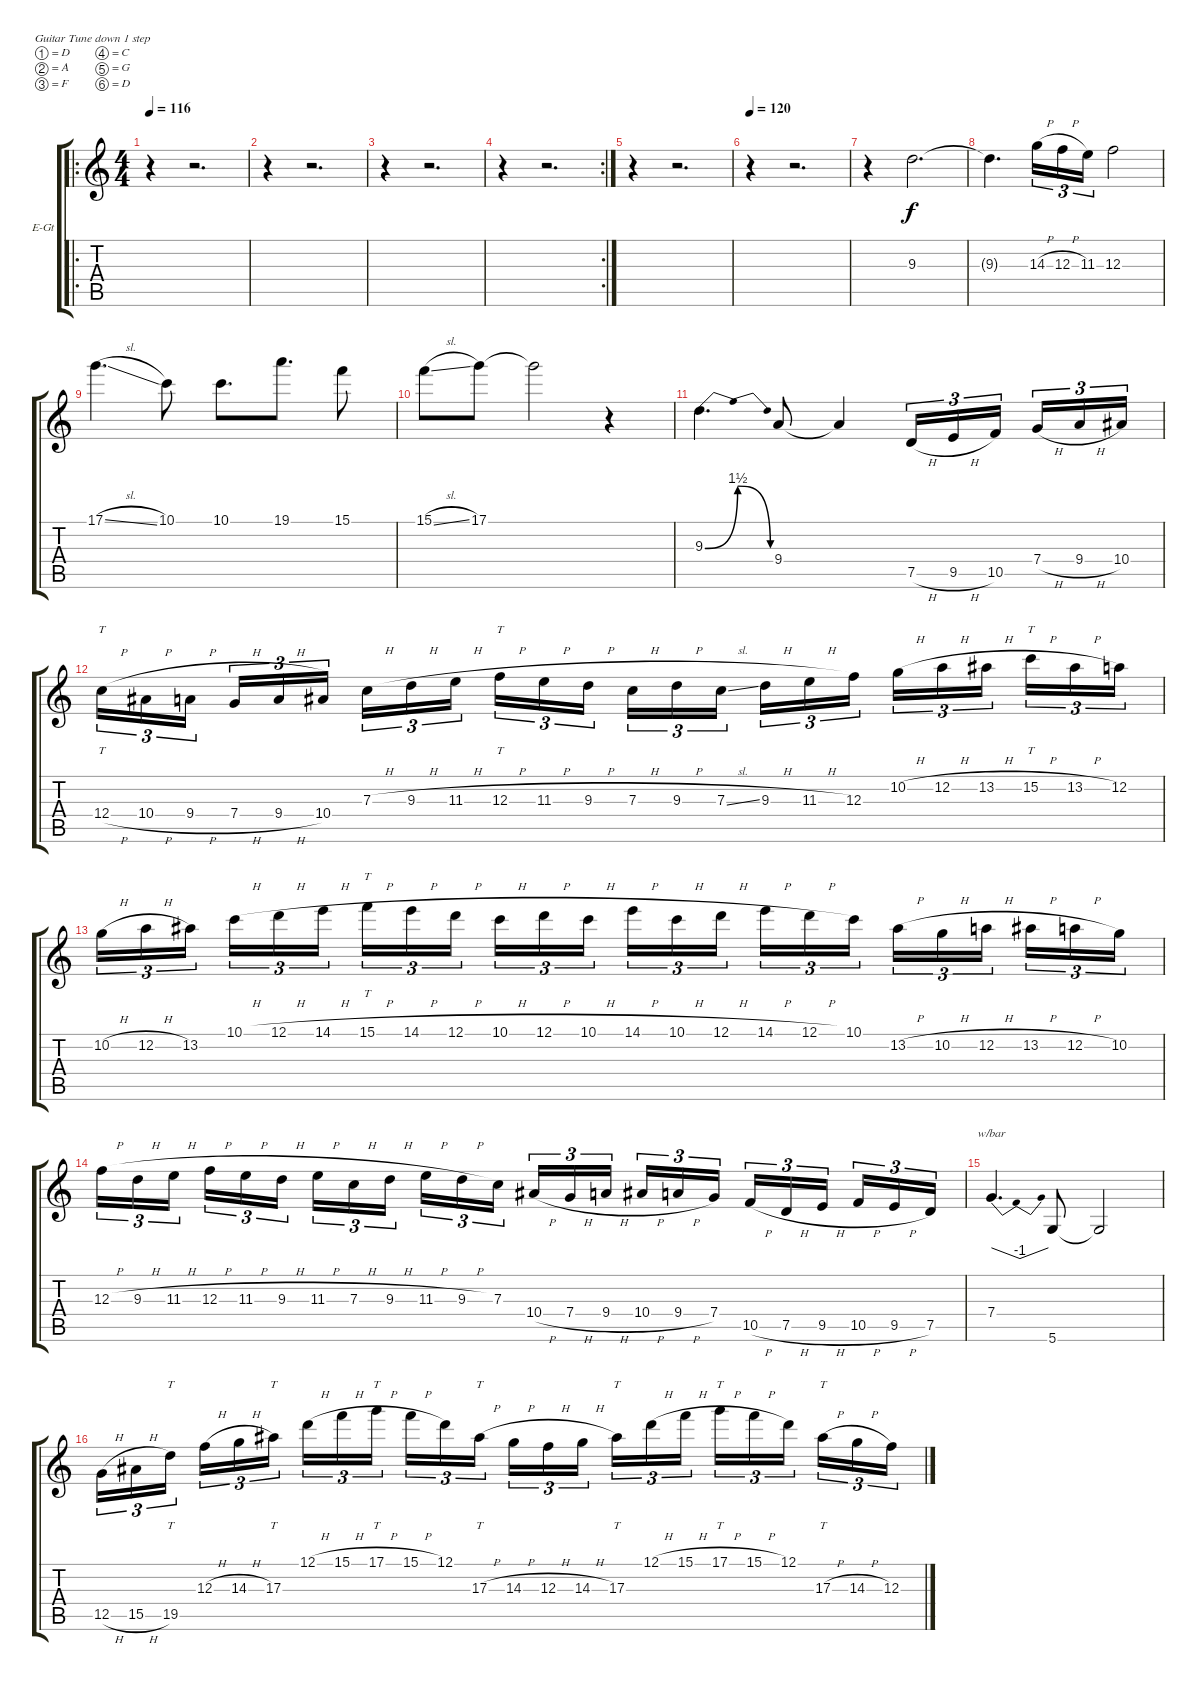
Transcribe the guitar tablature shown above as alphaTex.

\bracketExtendMode groupsimilarinstruments
\firstSystemTrackNameOrientation horizontal
\otherSystemsTrackNameOrientation horizontal
\track ("Solo 1" "E-Gt") {instrument distortionguitar}
\staff {score tabs}
\tuning (D4 A3 F3 C3 G2 D2)
\ro
\ts (4 4)
\tempo 116
\clef g2
\ks c
r.4{dy f} r.2{d} |
r.4 r.2{d} |
r.4 r.2{d} |
\rc 2
r.4 r.2{d} |
r.4 r.2{d} |
\tempo 120
r.4 r.2{d} |
r.4 9.3.2{d} |
9.3{t}.4{d} 14.3{h}.16{tu (3 2)} 12.3{h}.16{tu (3 2)} 11.3.16{tu (3 2)} 12.3.2 |
17.1{sl}.4{d} 10.1.8 10.1.8{d} 19.1.8{d} 15.1.8 |
15.1{sl}.8 17.1.8 17.1{t}.2 r.4 |
9.3{be (bendrelease 0 0 30 6 30 6 60 0)}.4{d} 9.4.8 9.4{t}.4 7.5{h}.16{tu (3 2)} 9.5{h}.16{tu (3 2)} 10.5.16{tu (3 2)} 7.4{h}.16{tu (3 2)} 9.4{h}.16{tu (3 2)} 10.4.16{tu (3 2)} |
12.4{h}.16{tt tu (3 2)} 10.4{h}.16{tu (3 2)} 9.4{h}.16{tu (3 2)} 7.4{h}.16{tu (3 2)} 9.4{h}.16{tu (3 2)} 10.4.16{tu (3 2)} 7.3{h}.16{tu (3 2)} 9.3{h}.16{tu (3 2)} 11.3{h}.16{tu (3 2)} 12.3{h}.16{tt tu (3 2)} 11.3{h}.16{tu (3 2)} 9.3{h}.16{tu (3 2)} 7.3{h}.16{tu (3 2)} 9.3{h}.16{tu (3 2)} 7.3{sl}.16{tu (3 2)} 9.3{h}.16{tu (3 2)} 11.3{h}.16{tu (3 2)} 12.3.16{tu (3 2)} 10.2{h}.16{tu (3 2)} 12.2{h}.16{tu (3 2)} 13.2{h}.16{tu (3 2)} 15.2{h}.16{tt tu (3 2)} 13.2{h}.16{tu (3 2)} 12.2.16{tu (3 2)} |
10.2{h}.16{tu (3 2)} 12.2{h}.16{tu (3 2)} 13.2.16{tu (3 2)} 10.1{h}.16{tu (3 2)} 12.1{h}.16{tu (3 2)} 14.1{h}.16{tu (3 2)} 15.1{h}.16{tt tu (3 2)} 14.1{h}.16{tu (3 2)} 12.1{h}.16{tu (3 2)} 10.1{h}.16{tu (3 2)} 12.1{h}.16{tu (3 2)} 10.1{h}.16{tu (3 2)} 14.1{h}.16{tu (3 2)} 10.1{h}.16{tu (3 2)} 12.1{h}.16{tu (3 2)} 14.1{h}.16{tu (3 2)} 12.1{h}.16{tu (3 2)} 10.1.16{tu (3 2)} 13.2{h}.16{tu (3 2)} 10.2{h}.16{tu (3 2)} 12.2{h}.16{tu (3 2)} 13.2{h}.16{tu (3 2)} 12.2{h}.16{tu (3 2)} 10.2.16{tu (3 2)} |
12.3{h}.16{tu (3 2)} 9.3{h}.16{tu (3 2)} 11.3{h}.16{tu (3 2)} 12.3{h}.16{tu (3 2)} 11.3{h}.16{tu (3 2)} 9.3{h}.16{tu (3 2)} 11.3{h}.16{tu (3 2)} 7.3{h}.16{tu (3 2)} 9.3{h}.16{tu (3 2)} 11.3{h}.16{tu (3 2)} 9.3{h}.16{tu (3 2)} 7.3.16{tu (3 2)} 10.4{h}.16{tu (3 2)} 7.4{h}.16{tu (3 2)} 9.4{h}.16{tu (3 2)} 10.4{h}.16{tu (3 2)} 9.4{h}.16{tu (3 2)} 7.4.16{tu (3 2)} 10.5{h}.16{tu (3 2)} 7.5{h}.16{tu (3 2)} 9.5{h}.16{tu (3 2)} 10.5{h}.16{tu (3 2)} 9.5{h}.16{tu (3 2)} 7.5.16{tu (3 2)} |
7.4.4{d tbe (dip default 0 0 30 -4 60 0)} 5.6.8 5.6{t}.2 |
12.5{h}.16{tu (3 2)} 15.5{h}.16{tu (3 2)} 19.5.16{tt tu (3 2)} 12.3{h}.16{tu (3 2)} 14.3{h}.16{tu (3 2)} 17.3.16{tt tu (3 2)} 12.1{h}.16{tu (3 2)} 15.1{h}.16{tu (3 2)} 17.1{h}.16{tt tu (3 2)} 15.1{h}.16{tu (3 2)} 12.1.16{tu (3 2)} 17.3{h}.16{tt tu (3 2)} 14.3{h}.16{tu (3 2)} 12.3{h}.16{tu (3 2)} 14.3{h}.16{tu (3 2)} 17.3.16{tt tu (3 2)} 12.1{h}.16{tu (3 2)} 15.1{h}.16{tu (3 2)} 17.1{h}.16{tt tu (3 2)} 15.1{h}.16{tu (3 2)} 12.1.16{tu (3 2)} 17.3{h}.16{tt tu (3 2)} 14.3{h}.16{tu (3 2)} 12.3.16{tu (3 2)}
